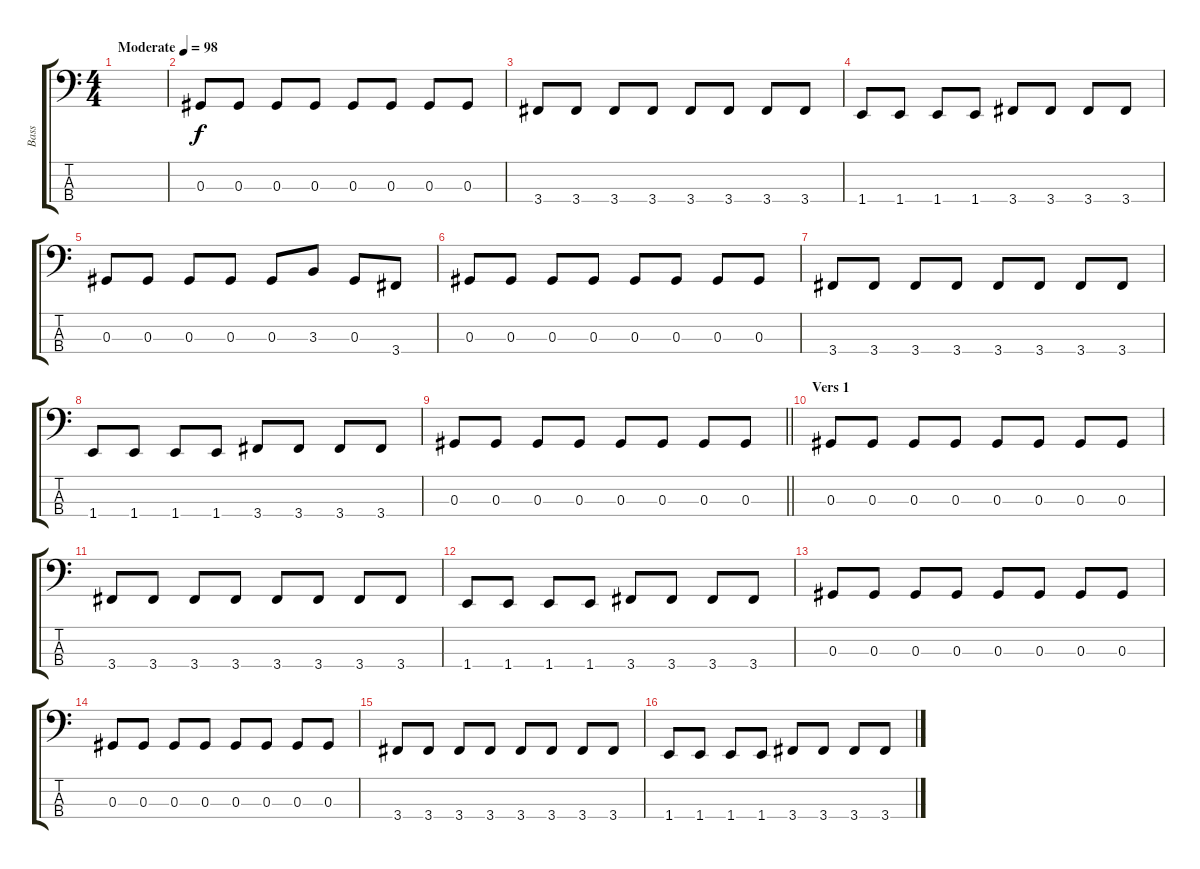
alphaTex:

\track ("Bass" "Bass") {instrument electricbassfinger}
\staff {score tabs}
\tuning (Gb2 Db2 Ab1 Eb1) {hide}
\ts (4 4)
\tempo (98 "Moderate")
\clef f4
\ks c
|
0.3.8 0.3.8 0.3.8 0.3.8 0.3.8 0.3.8 0.3.8 0.3.8 |
3.4.8 3.4.8 3.4.8 3.4.8 3.4.8 3.4.8 3.4.8 3.4.8 |
1.4.8 1.4.8 1.4.8 1.4.8 3.4.8 3.4.8 3.4.8 3.4.8 |
0.3.8 0.3.8 0.3.8 0.3.8 0.3.8 3.3.8 0.3.8 3.4.8 |
0.3.8 0.3.8 0.3.8 0.3.8 0.3.8 0.3.8 0.3.8 0.3.8 |
3.4.8 3.4.8 3.4.8 3.4.8 3.4.8 3.4.8 3.4.8 3.4.8 |
1.4.8 1.4.8 1.4.8 1.4.8 3.4.8 3.4.8 3.4.8 3.4.8 |
\barLineRight lightlight
0.3.8 0.3.8 0.3.8 0.3.8 0.3.8 0.3.8 0.3.8 0.3.8 |
\section ("" "Vers 1")
0.3.8 0.3.8 0.3.8 0.3.8 0.3.8 0.3.8 0.3.8 0.3.8 |
3.4.8 3.4.8 3.4.8 3.4.8 3.4.8 3.4.8 3.4.8 3.4.8 |
1.4.8 1.4.8 1.4.8 1.4.8 3.4.8 3.4.8 3.4.8 3.4.8 |
0.3.8 0.3.8 0.3.8 0.3.8 0.3.8 0.3.8 0.3.8 0.3.8 |
0.3.8 0.3.8 0.3.8 0.3.8 0.3.8 0.3.8 0.3.8 0.3.8 |
3.4.8 3.4.8 3.4.8 3.4.8 3.4.8 3.4.8 3.4.8 3.4.8 |
1.4.8 1.4.8 1.4.8 1.4.8 3.4.8 3.4.8 3.4.8 3.4.8
